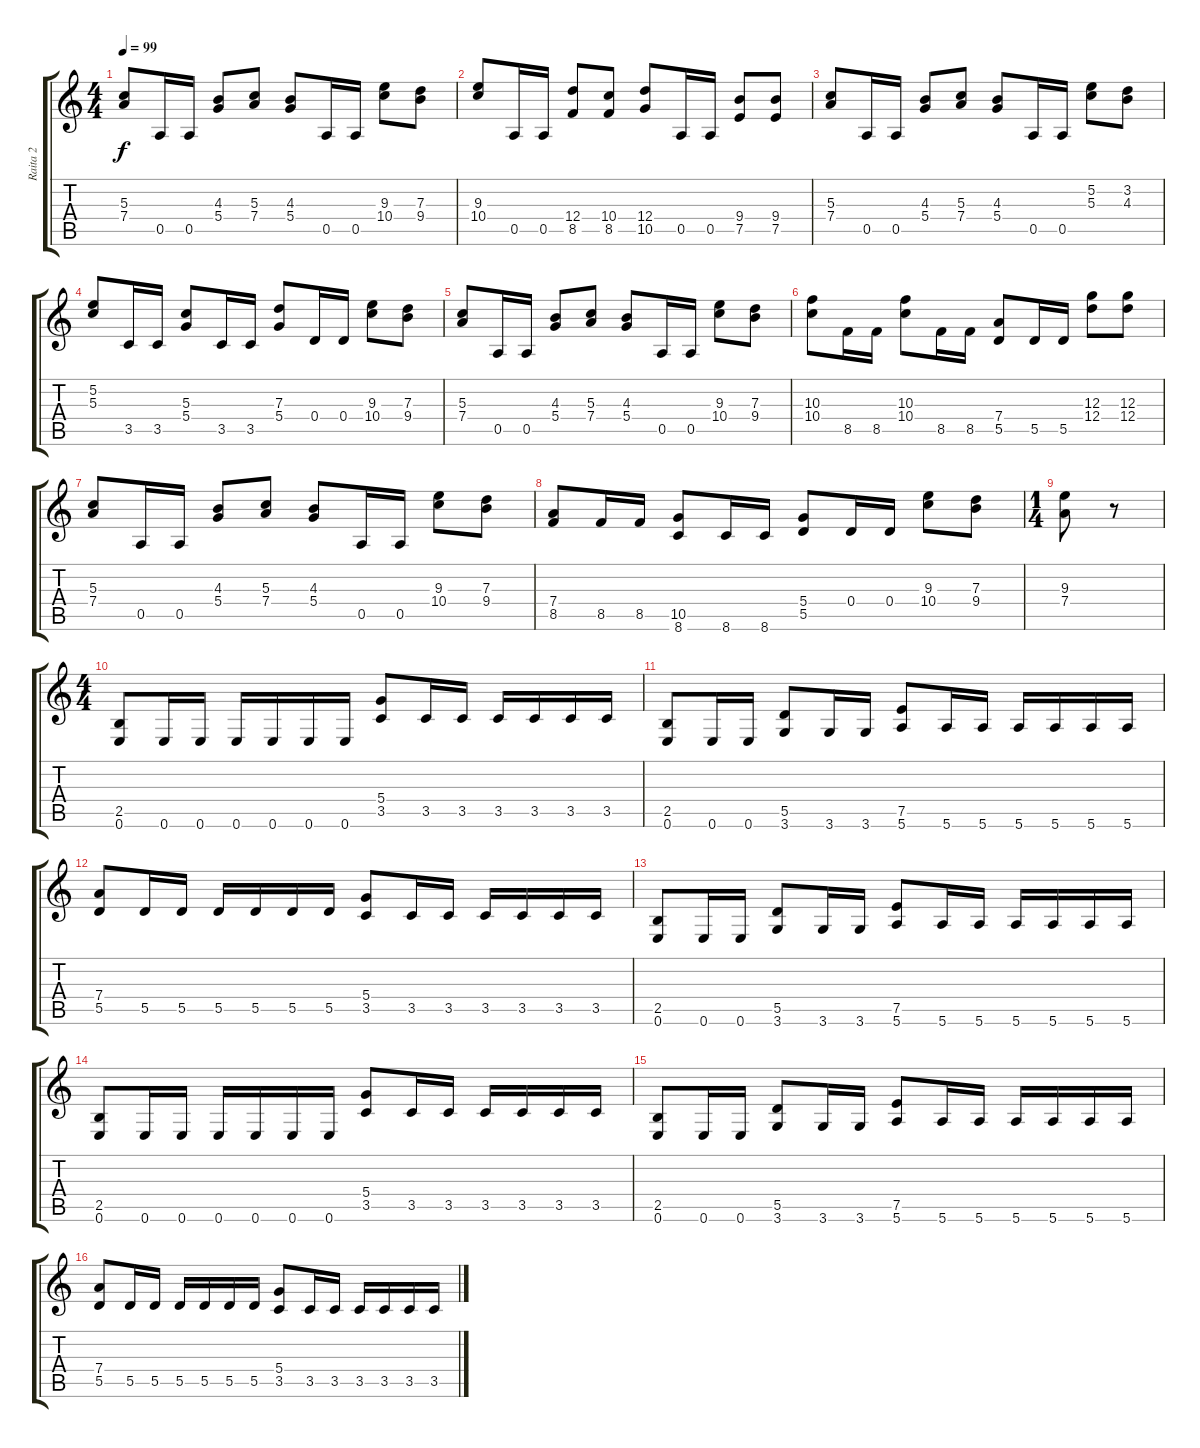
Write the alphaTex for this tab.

\track ("Raita 2" "Raita 2") {instrument distortionguitar}
\staff {score tabs}
\tuning (E4 B3 G3 D3 A2 E2) {hide}
\ts (4 4)
\tempo 99
\clef g2
\ks c
(5.3 7.4).8{dy f} 0.5.16 0.5.16 (4.3 5.4).8 (5.3 7.4).8 (4.3 5.4).8 0.5.16 0.5.16 (9.3 10.4).8 (7.3 9.4).8 |
(9.3 10.4).8 0.5.16 0.5.16 (12.4 8.5).8 (10.4 8.5).8 (12.4 10.5).8 0.5.16 0.5.16 (9.4 7.5).8 (9.4 7.5).8 |
(5.3 7.4).8 0.5.16 0.5.16 (4.3 5.4).8 (5.3 7.4).8 (4.3 5.4).8 0.5.16 0.5.16 (5.2 5.3).8 (3.2 4.3).8 |
(5.2 5.3).8 3.5.16 3.5.16 (5.3 5.4).8 3.5.16 3.5.16 (7.3 5.4).8 0.4.16 0.4.16 (9.3 10.4).8 (7.3 9.4).8 |
(5.3 7.4).8 0.5.16 0.5.16 (4.3 5.4).8 (5.3 7.4).8 (4.3 5.4).8 0.5.16 0.5.16 (9.3 10.4).8 (7.3 9.4).8 |
(10.3 10.4).8 8.5.16 8.5.16 (10.3 10.4).8 8.5.16 8.5.16 (7.4 5.5).8 5.5.16 5.5.16 (12.3 12.4).8 (12.3 12.4).8 |
(5.3 7.4).8 0.5.16 0.5.16 (4.3 5.4).8 (5.3 7.4).8 (4.3 5.4).8 0.5.16 0.5.16 (9.3 10.4).8 (7.3 9.4).8 |
(7.4 8.5).8 8.5.16 8.5.16 (10.5 8.6).8 8.6.16 8.6.16 (5.4 5.5).8 0.4.16 0.4.16 (9.3 10.4).8 (7.3 9.4).8 |
\ts (1 4)
(9.3 7.4).8 r.8 |
\ts (4 4)
(2.5 0.6).8 0.6.16 0.6.16 0.6.16 0.6.16 0.6.16 0.6.16 (5.4 3.5).8 3.5.16 3.5.16 3.5.16 3.5.16 3.5.16 3.5.16 |
(2.5 0.6).8 0.6.16 0.6.16 (5.5 3.6).8 3.6.16 3.6.16 (7.5 5.6).8 5.6.16 5.6.16 5.6.16 5.6.16 5.6.16 5.6.16 |
(7.4 5.5).8 5.5.16 5.5.16 5.5.16 5.5.16 5.5.16 5.5.16 (5.4 3.5).8 3.5.16 3.5.16 3.5.16 3.5.16 3.5.16 3.5.16 |
(2.5 0.6).8 0.6.16 0.6.16 (5.5 3.6).8 3.6.16 3.6.16 (7.5 5.6).8 5.6.16 5.6.16 5.6.16 5.6.16 5.6.16 5.6.16 |
(2.5 0.6).8 0.6.16 0.6.16 0.6.16 0.6.16 0.6.16 0.6.16 (5.4 3.5).8 3.5.16 3.5.16 3.5.16 3.5.16 3.5.16 3.5.16 |
(2.5 0.6).8 0.6.16 0.6.16 (5.5 3.6).8 3.6.16 3.6.16 (7.5 5.6).8 5.6.16 5.6.16 5.6.16 5.6.16 5.6.16 5.6.16 |
(7.4 5.5).8 5.5.16 5.5.16 5.5.16 5.5.16 5.5.16 5.5.16 (5.4 3.5).8 3.5.16 3.5.16 3.5.16 3.5.16 3.5.16 3.5.16
